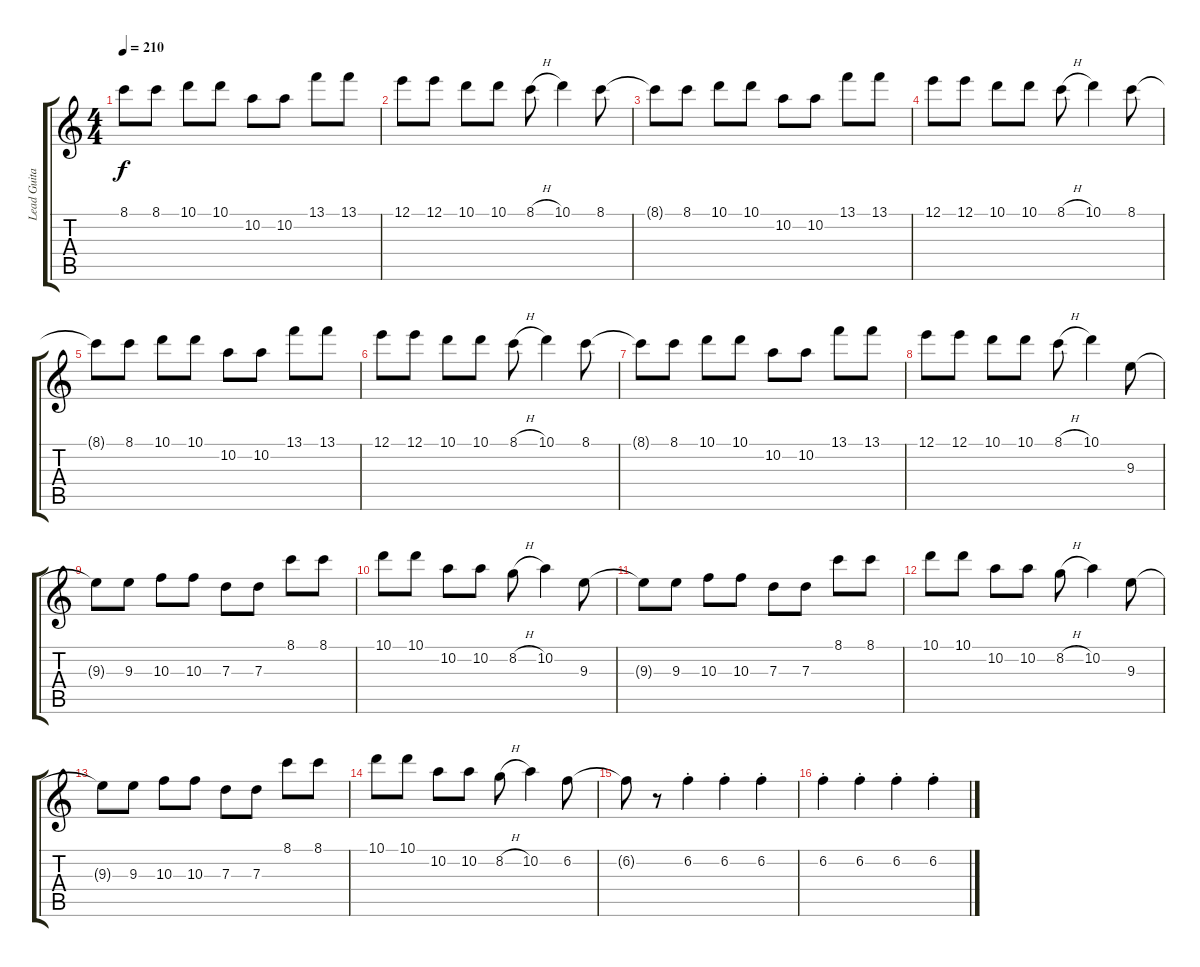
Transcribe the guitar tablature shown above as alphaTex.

\track ("Lead Guitar" "Lead Guita") {instrument overdrivenguitar}
\staff {score tabs}
\tuning (E4 B3 G3 D3 A2 D2) {hide}
\ts (4 4)
\tempo 210
\clef g2
\ks c
8.1{t}.8{dy f} 8.1.8 10.1.8 10.1.8 10.2.8 10.2.8 13.1.8 13.1.8 |
12.1.8 12.1.8 10.1.8 10.1.8 8.1{h}.8 10.1.4 8.1.8 |
8.1{t}.8 8.1.8 10.1.8 10.1.8 10.2.8 10.2.8 13.1.8 13.1.8 |
12.1.8 12.1.8 10.1.8 10.1.8 8.1{h}.8 10.1.4 8.1.8 |
8.1{t}.8 8.1.8 10.1.8 10.1.8 10.2.8 10.2.8 13.1.8 13.1.8 |
12.1.8 12.1.8 10.1.8 10.1.8 8.1{h}.8 10.1.4 8.1.8 |
8.1{t}.8 8.1.8 10.1.8 10.1.8 10.2.8 10.2.8 13.1.8 13.1.8 |
12.1.8 12.1.8 10.1.8 10.1.8 8.1{h}.8 10.1.4 9.3.8 |
9.3{t}.8 9.3.8 10.3.8 10.3.8 7.3.8 7.3.8 8.1.8 8.1.8 |
10.1.8 10.1.8 10.2.8 10.2.8 8.2{h}.8 10.2.4 9.3.8 |
9.3{t}.8 9.3.8 10.3.8 10.3.8 7.3.8 7.3.8 8.1.8 8.1.8 |
10.1.8 10.1.8 10.2.8 10.2.8 8.2{h}.8 10.2.4 9.3.8 |
9.3{t}.8 9.3.8 10.3.8 10.3.8 7.3.8 7.3.8 8.1.8 8.1.8 |
10.1.8 10.1.8 10.2.8 10.2.8 8.2{h}.8 10.2.4 6.2.8 |
6.2{t}.8 r.8 6.2{st}.4 6.2{st}.4 6.2{st}.4 |
6.2{st}.4 6.2{st}.4 6.2{st}.4 6.2{st}.4
